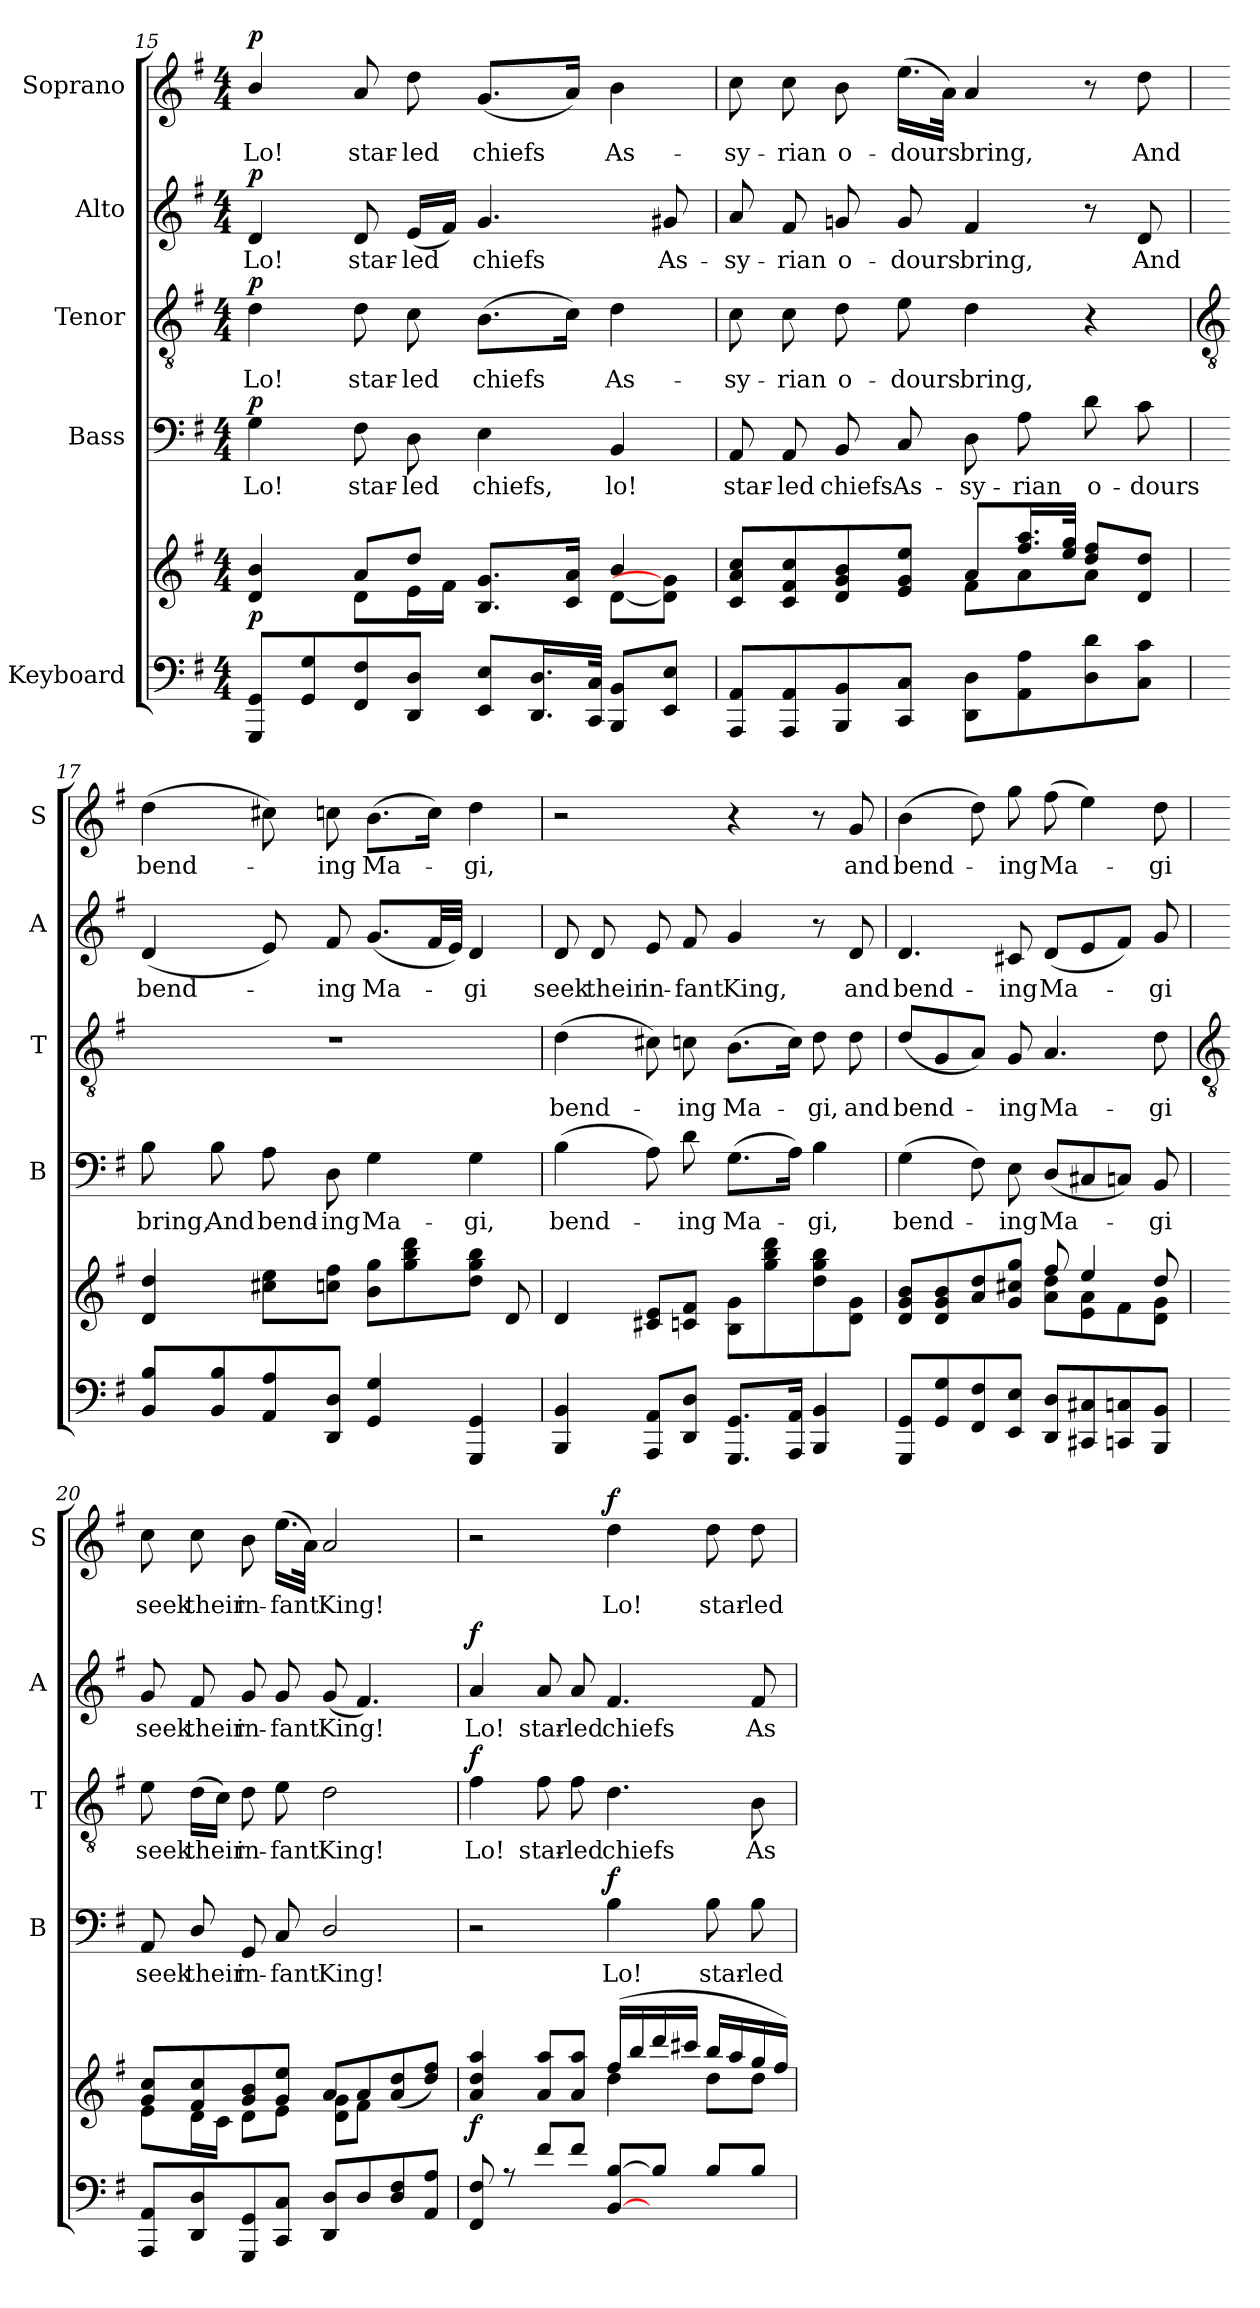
**kern	**kern	**dynam	**kern	**text	**dynam	**kern	**text	**dynam	**kern	**text	**dynam	**kern	**text	**dynam
*part5	*part5	*part5	*part4	*part4	*part4	*part3	*part3	*part3	*part2	*part2	*part2	*part1	*part1	*part1
*staff6	*staff5	*staff5/6	*staff4	*staff4	*staff4	*staff3	*staff3	*staff3	*staff2	*staff2	*staff2	*staff1	*staff1	*staff1
*I"Keyboard	*	*	*I"Bass	*	*	*I"Tenor	*	*	*I"Alto	*	*	*I"Soprano	*	*
*	*	*	*I'B	*	*	*I'T	*	*	*I'A	*	*	*I'S	*	*
*clefF4	*clefG2	*	*clefF4	*	*	*clefGv2	*	*	*clefG2	*	*	*clefG2	*	*
*k[f#]	*k[f#]	*	*k[f#]	*	*	*k[f#]	*	*	*k[f#]	*	*	*k[f#]	*	*
*G:	*G:	*	*G:	*	*	*G:	*	*	*G:	*	*	*G:	*	*
*M4/4	*M4/4	*	*M4/4	*	*	*M4/4	*	*	*M4/4	*	*	*M4/4	*	*
=15	=15	=15	=15	=15	=15	=15	=15	=15	=15	=15	=15	=15	=15	=15
*	*^	*	*	*	*	*	*	*	*	*	*	*	*	*
!	!	!	!LO:DY:a=2	!	!LO:LY:b	!LO:DY:b	!	!LO:LY:b	!LO:DY:b	!	!LO:LY:b	!LO:DY:b	!	!LO:LY:b	!LO:DY:b
8GGG 8GGL	4d/ 4b/	4ryy	p	4G	Lo!	p	4d	Lo!	p	4d	Lo!	p	4b/	Lo!	p
8GG 8G	.	.	.	.	.	.	.	.	.	.	.	.	.	.	.
!	!	!	!	!	!LO:LY:b	!	!	!LO:LY:b	!	!	!LO:LY:b	!	!	!LO:LY:b	!
8FF# 8F#	8a/L	8d\L	.	8F#	star-	.	8d	star-	.	8d	star-	.	8a	star-	.
!	!	!	!	!	!LO:LY:b	!	!	!LO:LY:b	!	!	!LO:LY:b	!	!	!LO:LY:b	!
8DD 8DJ	8dd/J	16e\L	.	8D	-led	.	8c	-led	.	(<16eLL	-led	.	8dd	-led	.
.	.	16f#\JJ	.	.	.	.	.	.	.	16f#JJ)	.	.	.	.	.
!	!	!	!	!	!LO:LY:b	!	!	!LO:LY:b	!	!	!LO:LY:b	!	!	!LO:LY:b	!
8EE 8EL	8.B/ 8.g/L	4ryy	.	4E	chiefs,	.	(>8.BL	chiefs	.	4.g	chiefs	.	(<8.gL	chiefs	.
16.DD 16.DL	.	.	.	.	.	.	.	.	.	.	.	.	.	.	.
.	16c/ 16a/J	.	.	.	.	.	16cJ)	.	.	.	.	.	16aJ)	.	.
32CC 32CJJ	.	.	.	.	.	.	.	.	.	.	.	.	.	.	.
!	!	!	!	!	!LO:LY:b	!	!	!LO:LY:b	!	!	!	!	!	!LO:LY:b	!
8BBB 8BBL	4b/	[8d\L	.	4BB	lo!	.	4d	As-	.	.	.	.	4b	As-	.
!	!	!	!	!	!	!	!	!	!	!	!LO:LY:b	!	!	!	!
8EE 8EJ	.	8d\] 8g#\]J	.	.	.	.	.	.	.	8g#X	As-	.	.	.	.
=16	=16	=16	=16	=16	=16	=16	=16	=16	=16	=16	=16	=16	=16	=16	=16
!	!	!	!	!	!LO:LY:b	!	!	!LO:LY:b	!	!	!LO:LY:b	!	!	!LO:LY:b	!
8AAA 8AAL	8c/ 8a/ 8cc/L	2ryy	.	8AA	star-	.	8c	-sy-	.	8a	-sy-	.	8cc	-sy-	.
!	!	!	!	!	!LO:LY:b	!	!	!LO:LY:b	!	!	!LO:LY:b	!	!	!LO:LY:b	!
8AAA 8AA	8c/ 8f#/ 8cc/	.	.	8AA	-led	.	8c	-rian	.	8f#	-rian	.	8cc	-rian	.
!	!	!	!	!	!LO:LY:b	!	!	!LO:LY:b	!	!	!LO:LY:b	!	!	!LO:LY:b	!
8BBB 8BB	8d/ 8g/ 8b/	.	.	8BB	chiefs	.	8d	o-	.	8gn	o-	.	8b	o-	.
!	!	!	!	!	!LO:LY:b	!	!	!LO:LY:b	!	!	!LO:LY:b	!	!	!LO:LY:b	!
8CC 8CJ	8e/ 8g/ 8ee/J	.	.	8C	As-	.	8e	-dours	.	8g	-dours	.	(>16.eeLL	-dours	.
.	.	.	.	.	.	.	.	.	.	.	.	.	32aJJ)	.	.
!	!	!	!	!	!LO:LY:b	!	!	!LO:LY:b	!	!	!LO:LY:b	!	!	!LO:LY:b	!
8DD 8DL	8aL	8f#\L	.	8D	-sy-	.	4d	bring,	.	4f#	bring,	.	4a	bring,	.
!	!	!	!	!	!LO:LY:b	!	!	!	!	!	!	!	!	!	!
8AA 8A	16.ff#/ 16.aa/L	8a\	.	8A	-rian	.	.	.	.	.	.	.	.	.	.
.	32ee/ 32gg/JJ	.	.	.	.	.	.	.	.	.	.	.	.	.	.
!	!	!	!	!	!LO:LY:b	!	!	!	!	!	!	!	!	!	!
8D 8d	8dd/ 8ff#/L	8a\J	.	8d	o-	.	4r	.	.	8r	.	.	8r	.	.
!	!	!	!	!	!LO:LY:b	!	!	!	!	!	!LO:LY:b	!	!	!LO:LY:b	!
8C 8cJ	8d/ 8dd/J	8ryy	.	8c	-dours	.	.	.	.	8d	And	.	8dd	And	.
!!LO:LB:g=z
=17	=17	=17	=17	=17	=17	=17	=17	=17	=17	=17	=17	=17	=17	=17	=17
*	*	*	*	*	*	*	*clefGv2	*	*	*	*	*	*	*	*
!	!	!	!	!	!LO:LY:b	!	!	!	!	!	!LO:LY:b	!	!	!LO:LY:b	!
8BB 8BL	4d/ 4dd/	2ryy	.	8B	bring,	.	1r	.	.	(<4d	bend-	.	(>4dd	bend-	.
!	!	!	!	!	!LO:LY:b	!	!	!	!	!	!	!	!	!	!
8BB 8B	.	.	.	8B	And	.	.	.	.	.	.	.	.	.	.
!	!	!	!	!	!LO:LY:b	!	!	!	!	!	!	!	!	!	!
8AA 8A	8cc#X\ 8ee\L	.	.	8A	bend-	.	.	.	.	8e)	.	.	8cc#X)	.	.
!	!	!	!	!	!LO:LY:b	!	!	!	!	!	!LO:LY:b	!	!	!LO:LY:b	!
8DD 8DJ	8ccn\ 8ff#\J	.	.	8D	-ing	.	.	.	.	8f#	ing	.	8ccn	ing	.
!	!	!	!	!	!LO:LY:b	!	!	!	!	!	!LO:LY:b	!	!	!LO:LY:b	!
4GG 4G	8b\ 8gg\L	2ryy	.	4G	Ma-	.	.	.	.	(<8.gL	Ma-	.	(>8.bL	Ma-	.
.	8gg\ 8bb\ 8ddd\	.	.	.	.	.	.	.	.	.	.	.	.	.	.
.	.	.	.	.	.	.	.	.	.	32f#LL	.	.	16ccJ)	.	.
.	.	.	.	.	.	.	.	.	.	32eJJJ)	.	.	.	.	.
!	!	!	!	!	!LO:LY:b	!	!	!	!	!	!LO:LY:b	!	!	!LO:LY:b	!
4GGG 4GG	8dd\ 8gg\ 8bb\J	.	.	4G	-gi,	.	.	.	.	4d	gi	.	4dd	gi,	.
.	8d/	.	.	.	.	.	.	.	.	.	.	.	.	.	.
=18	=18	=18	=18	=18	=18	=18	=18	=18	=18	=18	=18	=18	=18	=18	=18
!	!	!	!	!	!LO:LY:b	!	!	!LO:LY:b	!	!	!LO:LY:b	!	!	!	!
4BBB 4BB	4d/	2ryy	.	(>4B	bend-	.	(>4d	bend-	.	8d	seek	.	2r	.	.
!	!	!	!	!	!	!	!	!	!	!	!LO:LY:b	!	!	!	!
.	.	.	.	.	.	.	.	.	.	8d	their	.	.	.	.
!	!	!	!	!	!	!	!	!	!	!	!LO:LY:b	!	!	!	!
8AAA 8AAL	8c#X/ 8e/L	.	.	8A)	.	.	8c#X)	.	.	8e	in-	.	.	.	.
!	!	!	!	!	!LO:LY:b	!	!	!LO:LY:b	!	!	!LO:LY:b	!	!	!	!
8DD 8DJ	8cn/ 8f#/J	.	.	8d	ing	.	8cn	ing	.	8f#	-fant	.	.	.	.
!	!	!	!	!	!LO:LY:b	!	!	!LO:LY:b	!	!	!LO:LY:b	!	!	!	!
8.GGG 8.GGL	8B\ 8g\L	2ryy	.	(>8.GL	Ma-	.	(>8.BL	Ma-	.	4g	King,	.	4r	.	.
.	8gg\ 8bb\ 8ddd\	.	.	.	.	.	.	.	.	.	.	.	.	.	.
16AAA 16AAJ	.	.	.	16AJ)	.	.	16cJ)	.	.	.	.	.	.	.	.
!	!	!	!	!	!LO:LY:b	!	!	!LO:LY:b	!	!	!	!	!	!	!
4BBB 4BB	8dd\ 8gg\ 8bb\	.	.	4B	gi,	.	8d	gi,	.	8r	.	.	8r	.	.
!	!	!	!	!	!	!	!	!LO:LY:b	!	!	!LO:LY:b	!	!	!LO:LY:b	!
.	8d\ 8g\J	.	.	.	.	.	8d	and	.	8d	and	.	8g	and	.
=19	=19	=19	=19	=19	=19	=19	=19	=19	=19	=19	=19	=19	=19	=19	=19
!	!	!	!	!	!LO:LY:b	!	!	!LO:LY:b	!	!	!LO:LY:b	!	!	!LO:LY:b	!
8GGG 8GGL	8d/ 8g/ 8b/L	2ryy	.	(>4G	bend-	.	(<8d/L	bend-	.	4.d	bend-	.	(>4b	bend-	.
8GG 8G	8d/ 8g/ 8b/	.	.	.	.	.	8G/	.	.	.	.	.	.	.	.
8FF# 8F#	8a/ 8dd/	.	.	8F#)	.	.	8A/J)	.	.	.	.	.	8dd)	.	.
!	!	!	!	!	!LO:LY:b	!	!	!LO:LY:b	!	!	!LO:LY:b	!	!	!LO:LY:b	!
8EE 8EJ	8g/ 8cc#X/ 8gg/J	.	.	8E	ing	.	8G	ing	.	8c#X	-ing	.	8gg	ing	.
!	!	!	!	!	!LO:LY:b	!	!	!LO:LY:b	!	!	!LO:LY:b	!	!	!LO:LY:b	!
8DD 8DL	8ff#/	8a\ 8dd\L	.	(<8DL	Ma-	.	4.A	Ma-	.	(<8dL	Ma-	.	(>8ff#	Ma-	.
8CC#X 8C#X	4ee/	8e\ 8a\	.	8C#X	.	.	.	.	.	8e	.	.	4ee)	.	.
8CCn 8Cn	.	8f#\	.	8CnJ)	.	.	.	.	.	8f#J)	.	.	.	.	.
!	!	!	!	!	!LO:LY:b	!	!	!LO:LY:b	!	!	!LO:LY:b	!	!	!LO:LY:b	!
8BBB 8BBJ	8dd/	8d\ 8g\J	.	8BB	gi	.	8d	-gi	.	8g	gi	.	8dd	gi	.
!!LO:LB:g=z
=20	=20	=20	=20	=20	=20	=20	=20	=20	=20	=20	=20	=20	=20	=20	=20
*	*	*	*	*	*	*	*clefGv2	*	*	*	*	*	*	*	*
*^	*	*	*	*	*	*	*	*	*	*	*	*	*	*	*
!	!	!	!	!	!	!LO:LY:b	!	!	!LO:LY:b	!	!	!LO:LY:b	!	!	!LO:LY:b	!
8AAA 8AAL	1ryy	8g/ 8cc/L	8e\L	.	8AA	seek	.	8e	seek	.	8g	seek	.	8cc	seek	.
!	!	!	!	!	!	!LO:LY:b	!	!	!LO:LY:b	!	!	!LO:LY:b	!	!	!LO:LY:b	!
8DD 8D	.	8f#/ 8cc/	16d\L	.	8D/	their	.	(>16dLL	their	.	8f#	their	.	8cc	their	.
.	.	.	16c\JJ	.	.	.	.	16cJJ)	.	.	.	.	.	.	.	.
!	!	!	!	!	!	!LO:LY:b	!	!	!LO:LY:b	!	!	!LO:LY:b	!	!	!LO:LY:b	!
8GGG 8GG	.	8g/ 8b/	8d\L	.	8GG	in-	.	8d	in-	.	8g	in-	.	8b	in-	.
!	!	!	!	!	!	!LO:LY:b	!	!	!LO:LY:b	!	!	!LO:LY:b	!	!	!LO:LY:b	!
8CC 8CJ	.	8g/ 8ee/J	8e\J	.	8C	-fant	.	8e	-fant	.	8g	-fant	.	(>16.eeLL	-fant	.
.	.	.	.	.	.	.	.	.	.	.	.	.	.	32aJJ)	.	.
!	!	!	!	!	!	!LO:LY:b	!	!	!LO:LY:b	!	!	!LO:LY:b	!	!	!LO:LY:b	!
8DD 8DL	.	8a/L	8d\ 8g\L	.	2D/	King!	.	2d	King!	.	(<8g	King!	.	2a	King!	.
8D	.	8a/	8f#\J	.	.	.	.	.	.	.	4.f#)	.	.	.	.	.
8D 8F#	.	(>8a/ 8dd/	4ryy	.	.	.	.	.	.	.	.	.	.	.	.	.
8AA 8AJ	.	8dd/ 8ff#/J)	.	.	.	.	.	.	.	.	.	.	.	.	.	.
=21	=21	=21	=21	=21	=21	=21	=21	=21	=21	=21	=21	=21	=21	=21	=21	=21
!	!	!	!	!LO:DY:b	!	!	!	!	!LO:LY:b	!LO:DY:b	!	!LO:LY:b	!LO:DY:b	!	!	!
8FF# 8F#	1ryy	4a/ 4dd/ 4aa/	2ryy	f	2r	.	.	4f#	Lo!	f	4a	Lo!	f	2r	.	.
8r	.	.	.	.	.	.	.	.	.	.	.	.	.	.	.	.
!	!	!	!	!	!	!	!	!	!LO:LY:b	!	!	!LO:LY:b	!	!	!	!
8f#L	.	8a/ 8aa/L	.	.	.	.	.	8f#	star-	.	8a	star-	.	.	.	.
!	!	!	!	!	!	!	!	!	!LO:LY:b	!	!	!LO:LY:b	!	!	!	!
8f#J	.	8a/ 8aa/J	.	.	.	.	.	8f#	-led	.	8a	-led	.	.	.	.
!	!	!	!	!	!	!LO:LY:b	!LO:DY:b	!	!LO:LY:b	!	!	!LO:LY:b	!	!	!LO:LY:b	!LO:DY:b
[8BB [8BL	.	(>16ff#/LL	4dd\	.	4B	Lo!	f	4.d	chiefs	.	4.f#	chiefs	.	4dd	Lo!	f
.	.	16bb/	.	.	.	.	.	.	.	.	.	.	.	.	.	.
8BJ]	.	16ddd/	.	.	.	.	.	.	.	.	.	.	.	.	.	.
.	.	16ccc#X/JJ	.	.	.	.	.	.	.	.	.	.	.	.	.	.
!	!	!	!	!	!	!LO:LY:b	!	!	!	!	!	!	!	!	!LO:LY:b	!
8BL	.	16bb/LL	8dd\L	.	8B	star-	.	.	.	.	.	.	.	8dd	star-	.
.	.	16aa/	.	.	.	.	.	.	.	.	.	.	.	.	.	.
!	!	!	!	!	!	!LO:LY:b	!	!	!LO:LY:b	!	!	!LO:LY:b	!	!	!LO:LY:b	!
8BJ	.	16gg/	8dd\J	.	8B	-led	.	8B	As-	.	8f#	As-	.	8dd	-led	.
.	.	16ff#/JJ)	.	.	.	.	.	.	.	.	.	.	.	.	.	.
*v	*v	*	*	*	*	*	*	*	*	*	*	*	*	*	*	*
*	*v	*v	*	*	*	*	*	*	*	*	*	*	*	*	*
=	=	=	=	=	=	=	=	=	=	=	=	=	=	=
*-	*-	*-	*-	*-	*-	*-	*-	*-	*-	*-	*-	*-	*-	*-
